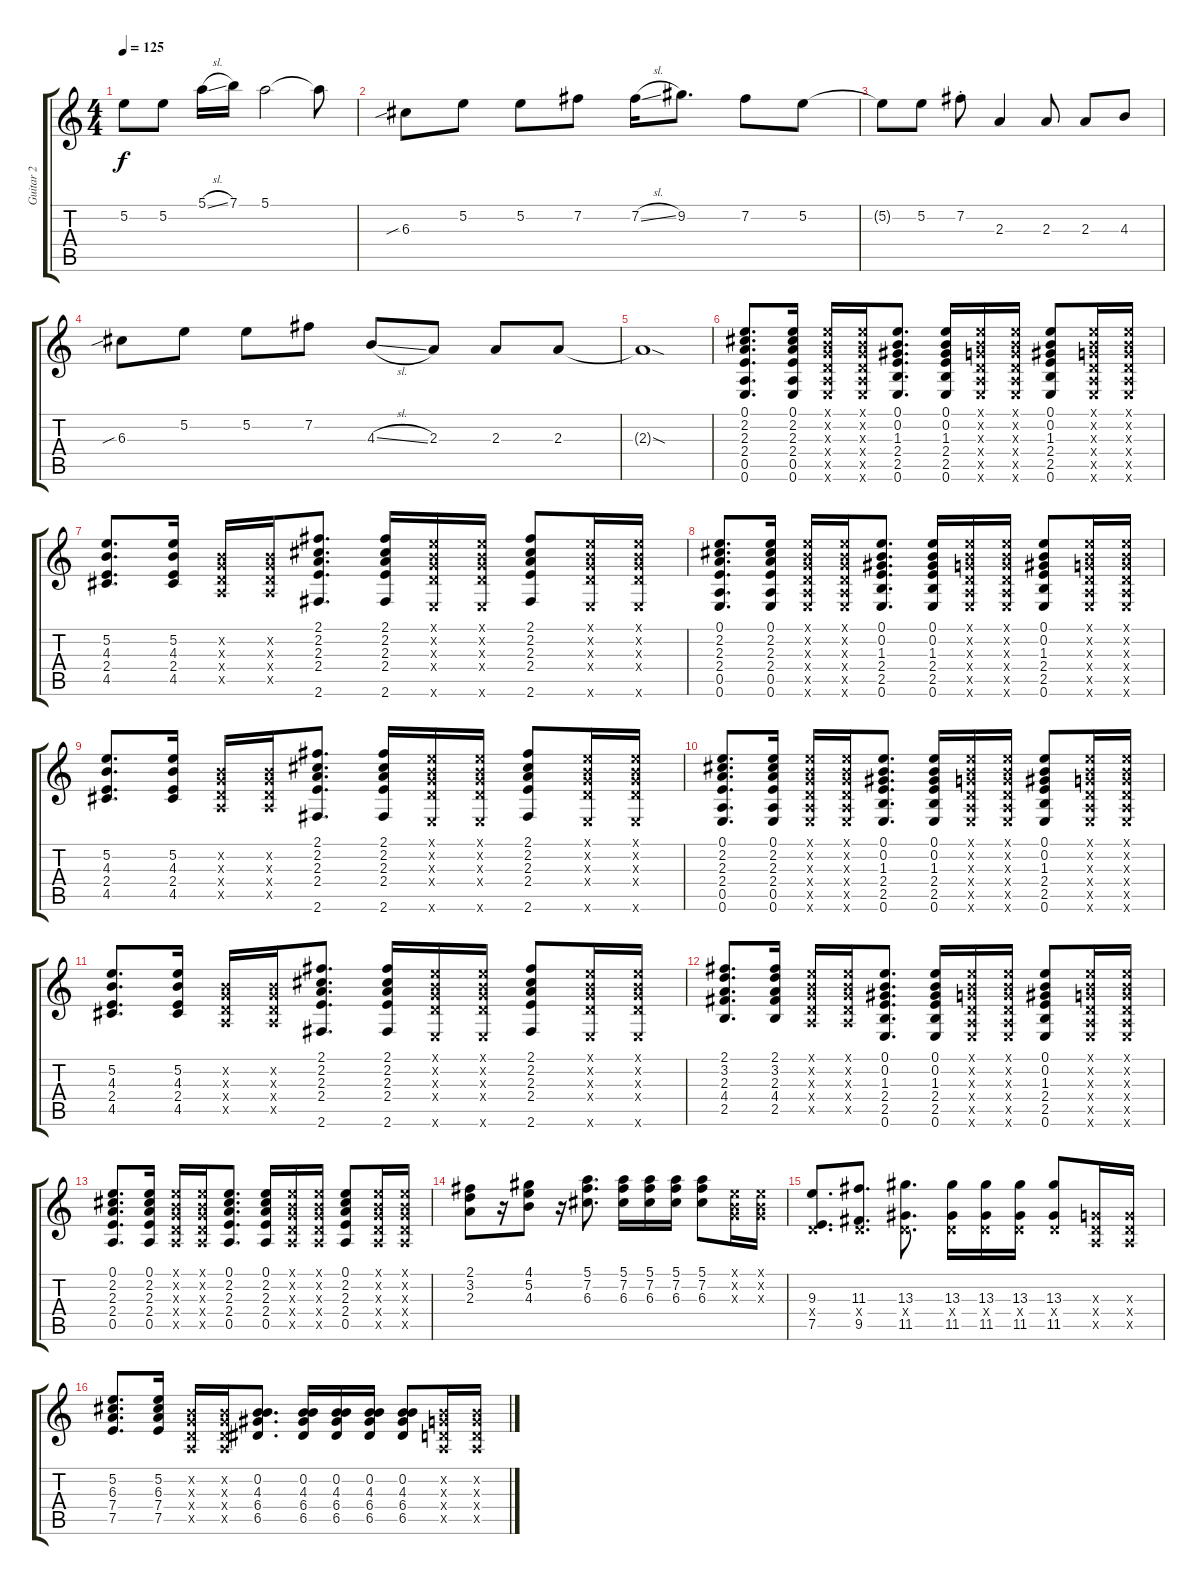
\track ("Guitar 2" "Guitar 2") {instrument acousticguitarsteel}
\staff {score tabs}
\tuning (E4 B3 G3 D3 A2 E2) {hide}
\ts (4 4)
\tempo 125
\clef g2
\ks c
5.2{t}.8{dy f} 5.2.8 5.1{sl}.16 7.1.16 5.1.2 5.1{t}.8 |
6.3{sib}.8 5.2.8 5.2.8 7.2.8 7.2{sl}.16 9.2.8{d} 7.2.8 5.2.8 |
5.2{t}.8 5.2.8 7.2{st}.8 2.3.4 2.3.8 2.3.8 4.3.8 |
6.3{sib}.8 5.2.8 5.2.8 7.2.8 4.3{sl}.8 2.3.8 2.3.8 2.3.8 |
2.3{sod t}.1 |
(0.1 2.2 2.3 2.4 0.5 0.6).8{d} (0.1 2.2 2.3 2.4 0.5 0.6).16 (0.1{x} 0.2{x} 0.3{x} 0.4{x} 0.5{x} 0.6{x}).16 (0.1{x} 0.2{x} 0.3{x} 0.4{x} 0.5{x} 0.6{x}).16 (0.1 0.2 1.3 2.4 2.5 0.6).8{d} (0.1 0.2 1.3 2.4 2.5 0.6).16 (0.1{x} 0.2{x} 0.3{x} 0.4{x} 0.5{x} 0.6{x}).16 (0.1{x} 0.2{x} 0.3{x} 0.4{x} 0.5{x} 0.6{x}).16 (0.1 0.2 1.3 2.4 2.5 0.6).8 (0.1{x} 0.2{x} 0.3{x} 0.4{x} 0.5{x} 0.6{x}).16 (0.1{x} 0.2{x} 0.3{x} 0.4{x} 0.5{x} 0.6{x}).16 |
(5.2 4.3 2.4 4.5).8{d} (5.2 4.3 2.4 4.5).16 (0.2{x} 0.3{x} 0.4{x} 0.5{x}).16 (0.2{x} 0.3{x} 0.4{x} 0.5{x}).16 (2.1 2.2 2.3 2.4 2.6).8{d} (2.1 2.2 2.3 2.4 2.6).16 (0.1{x} 0.2{x} 0.3{x} 0.4{x} 0.6{x}).16 (0.1{x} 0.2{x} 0.3{x} 0.4{x} 0.6{x}).16 (2.1 2.2 2.3 2.4 2.6).8 (0.1{x} 0.2{x} 0.3{x} 0.4{x} 0.6{x}).16 (0.1{x} 0.2{x} 0.3{x} 0.4{x} 0.6{x}).16 |
(0.1 2.2 2.3 2.4 0.5 0.6).8{d} (0.1 2.2 2.3 2.4 0.5 0.6).16 (0.1{x} 0.2{x} 0.3{x} 0.4{x} 0.5{x} 0.6{x}).16 (0.1{x} 0.2{x} 0.3{x} 0.4{x} 0.5{x} 0.6{x}).16 (0.1 0.2 1.3 2.4 2.5 0.6).8{d} (0.1 0.2 1.3 2.4 2.5 0.6).16 (0.1{x} 0.2{x} 0.3{x} 0.4{x} 0.5{x} 0.6{x}).16 (0.1{x} 0.2{x} 0.3{x} 0.4{x} 0.5{x} 0.6{x}).16 (0.1 0.2 1.3 2.4 2.5 0.6).8 (0.1{x} 0.2{x} 0.3{x} 0.4{x} 0.5{x} 0.6{x}).16 (0.1{x} 0.2{x} 0.3{x} 0.4{x} 0.5{x} 0.6{x}).16 |
(5.2 4.3 2.4 4.5).8{d} (5.2 4.3 2.4 4.5).16 (0.2{x} 0.3{x} 0.4{x} 0.5{x}).16 (0.2{x} 0.3{x} 0.4{x} 0.5{x}).16 (2.1 2.2 2.3 2.4 2.6).8{d} (2.1 2.2 2.3 2.4 2.6).16 (0.1{x} 0.2{x} 0.3{x} 0.4{x} 0.6{x}).16 (0.1{x} 0.2{x} 0.3{x} 0.4{x} 0.6{x}).16 (2.1 2.2 2.3 2.4 2.6).8 (0.1{x} 0.2{x} 0.3{x} 0.4{x} 0.6{x}).16 (0.1{x} 0.2{x} 0.3{x} 0.4{x} 0.6{x}).16 |
(0.1 2.2 2.3 2.4 0.5 0.6).8{d} (0.1 2.2 2.3 2.4 0.5 0.6).16 (0.1{x} 0.2{x} 0.3{x} 0.4{x} 0.5{x} 0.6{x}).16 (0.1{x} 0.2{x} 0.3{x} 0.4{x} 0.5{x} 0.6{x}).16 (0.1 0.2 1.3 2.4 2.5 0.6).8{d} (0.1 0.2 1.3 2.4 2.5 0.6).16 (0.1{x} 0.2{x} 0.3{x} 0.4{x} 0.5{x} 0.6{x}).16 (0.1{x} 0.2{x} 0.3{x} 0.4{x} 0.5{x} 0.6{x}).16 (0.1 0.2 1.3 2.4 2.5 0.6).8 (0.1{x} 0.2{x} 0.3{x} 0.4{x} 0.5{x} 0.6{x}).16 (0.1{x} 0.2{x} 0.3{x} 0.4{x} 0.5{x} 0.6{x}).16 |
(5.2 4.3 2.4 4.5).8{d} (5.2 4.3 2.4 4.5).16 (0.2{x} 0.3{x} 0.4{x} 0.5{x}).16 (0.2{x} 0.3{x} 0.4{x} 0.5{x}).16 (2.1 2.2 2.3 2.4 2.6).8{d} (2.1 2.2 2.3 2.4 2.6).16 (0.1{x} 0.2{x} 0.3{x} 0.4{x} 0.6{x}).16 (0.1{x} 0.2{x} 0.3{x} 0.4{x} 0.6{x}).16 (2.1 2.2 2.3 2.4 2.6).8 (0.1{x} 0.2{x} 0.3{x} 0.4{x} 0.6{x}).16 (0.1{x} 0.2{x} 0.3{x} 0.4{x} 0.6{x}).16 |
(2.1 3.2 2.3 4.4 2.5).8{d} (2.1 3.2 2.3 4.4 2.5).16 (0.1{x} 0.2{x} 0.3{x} 0.4{x} 0.5{x}).16 (0.1{x} 0.2{x} 0.3{x} 0.4{x} 0.5{x}).16 (0.1 0.2 1.3 2.4 2.5 0.6).8{d} (0.1 0.2 1.3 2.4 2.5 0.6).16 (0.1{x} 0.2{x} 0.3{x} 0.4{x} 0.5{x} 0.6{x}).16 (0.1{x} 0.2{x} 0.3{x} 0.4{x} 0.5{x} 0.6{x}).16 (0.1 0.2 1.3 2.4 2.5 0.6).8 (0.1{x} 0.2{x} 0.3{x} 0.4{x} 0.5{x} 0.6{x}).16 (0.1{x} 0.2{x} 0.3{x} 0.4{x} 0.5{x} 0.6{x}).16 |
(0.1 2.2 2.3 2.4 0.5).8{d} (0.1 2.2 2.3 2.4 0.5).16 (0.1{x} 0.2{x} 0.3{x} 0.4{x} 0.5{x}).16 (0.1{x} 0.2{x} 0.3{x} 0.4{x} 0.5{x}).16 (0.1 2.2 2.3 2.4 0.5).8{d} (0.1 2.2 2.3 2.4 0.5).16 (0.1{x} 0.2{x} 0.3{x} 0.4{x} 0.5{x}).16 (0.1{x} 0.2{x} 0.3{x} 0.4{x} 0.5{x}).16 (0.1 2.2 2.3 2.4 0.5).8 (0.1{x} 0.2{x} 0.3{x} 0.4{x} 0.5{x}).16 (0.1{x} 0.2{x} 0.3{x} 0.4{x} 0.5{x}).16 |
(2.1 3.2 2.3).8 r.16 (4.1 5.2 4.3).8 r.16 (5.1 7.2 6.3).8{d} (5.1 7.2 6.3).16 (5.1 7.2 6.3).16 (5.1 7.2 6.3).16 (5.1 7.2 6.3).8 (0.1{x} 0.2{x} 0.3{x}).16 (0.1{x} 0.2{x} 0.3{x}).16 |
(9.3 0.4{x} 7.5).8{d} (11.3 0.4{x} 9.5).8{d} (13.3 0.4{x} 11.5).8{d} (13.3 0.4{x} 11.5).16 (13.3 0.4{x} 11.5).16 (13.3 0.4{x} 11.5).16 (13.3 0.4{x} 11.5).8 (0.3{x} 0.4{x} 0.5{x}).16 (0.3{x} 0.4{x} 0.5{x}).16 |
(5.2 6.3 7.4 7.5).8{d} (5.2 6.3 7.4 7.5).16 (0.2{x} 0.3{x} 0.4{x} 0.5{x}).16 (0.2{x} 0.3{x} 0.4{x} 0.5{x}).16 (0.2 4.3 6.4 6.5).8{d} (0.2 4.3 6.4 6.5).16 (0.2 4.3 6.4 6.5).16 (0.2 4.3 6.4 6.5).16 (0.2 4.3 6.4 6.5).8 (0.2{x} 0.3{x} 0.4{x} 0.5{x}).16 (0.2{x} 0.3{x} 0.4{x} 0.5{x}).16
